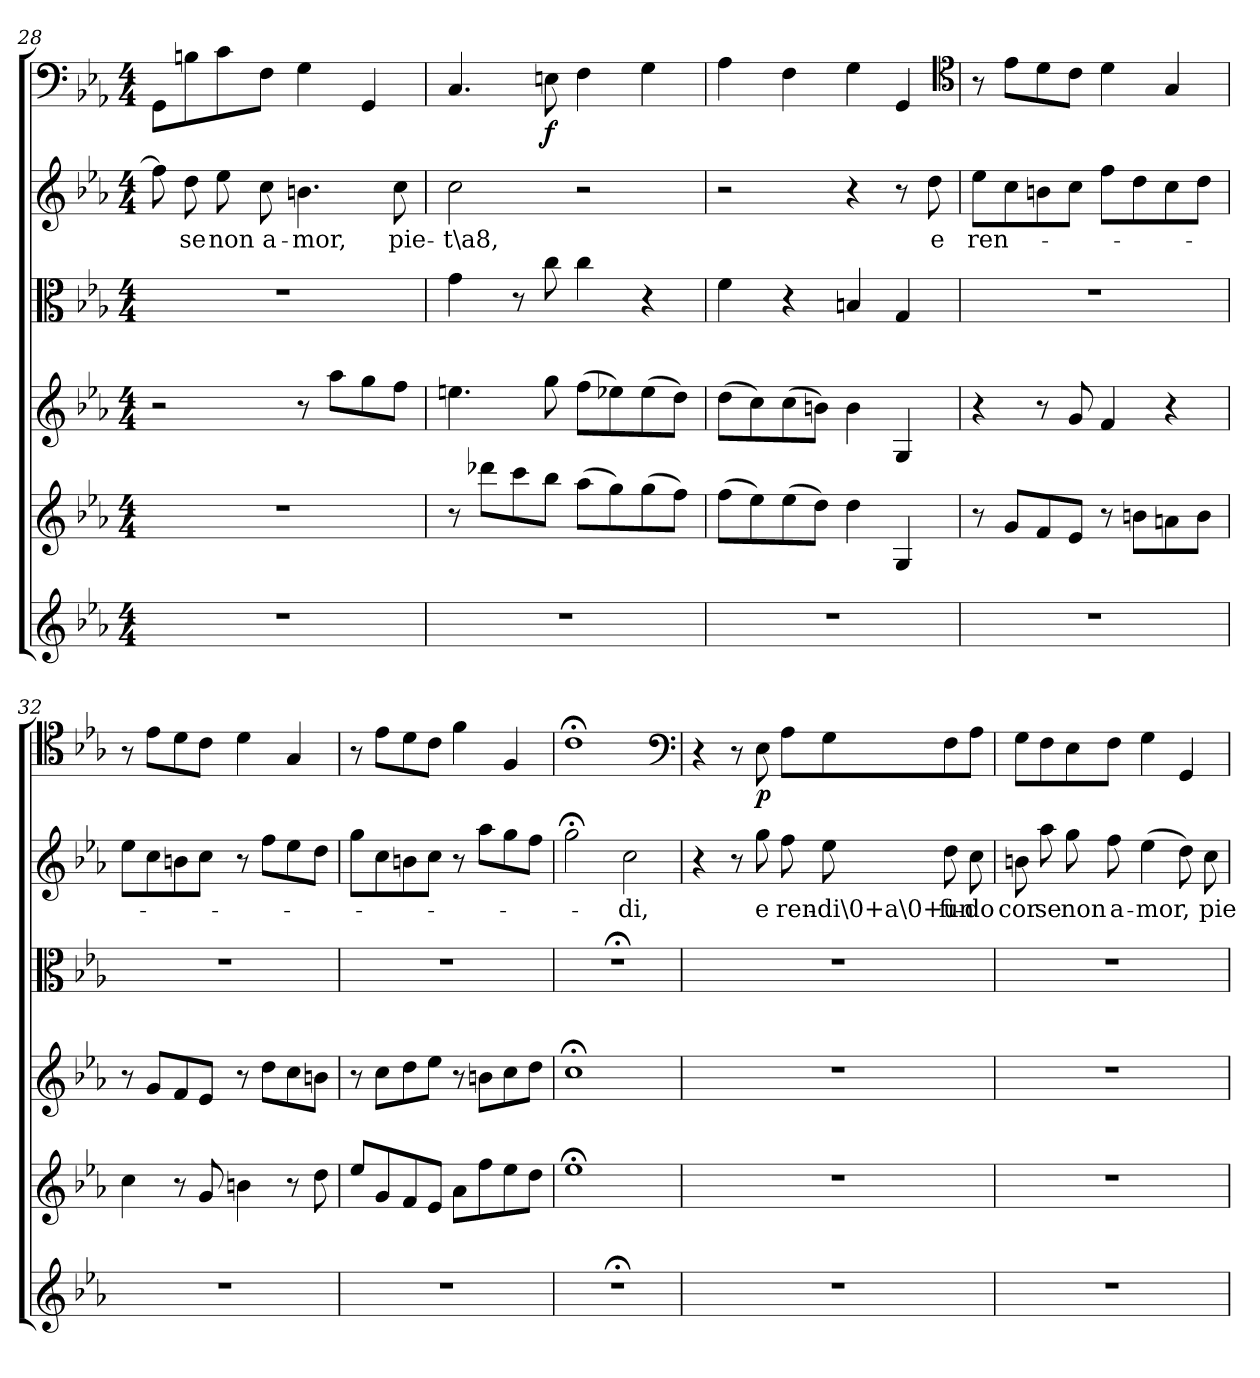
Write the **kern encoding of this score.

**kern	**kern	**kern	**kern	**kern	**text	**kern	**dynam
*part6	*part5	*part4	*part3	*part2	*part2	*part1	*part1
*staff6	*staff5	*staff4	*staff3	*staff2	*staff2	*staff1	*staff1
*clefG2	*clefG2	*clefG2	*clefC3	*clefG2	*	*clefF4	*
*k[b-e-a-]	*k[b-e-a-]	*k[b-e-a-]	*k[b-e-a-]	*k[b-e-a-]	*	*k[b-e-a-]	*
*c:	*c:	*c:	*c:	*c:	*	*c:	*
*M4/4	*M4/4	*M4/4	*M4/4	*M4/4	*	*M4/4	*
=28	=28	=28	=28	=28	=28	=28	=28
1r	1r	2r	1r	8ff\]	.	8GG\L	.
.	.	.	.	8dd\	se	8Bn\	.
.	.	.	.	8ee-\	non	8c\	.
.	.	.	.	8cc\	a-	8F\J	.
.	.	8r	.	4.bn\	-mor,	4G\	.
.	.	8aa-\L	.	.	.	.	.
.	.	8gg\	.	.	.	4GG/	.
.	.	8ff\J	.	8cc\	pie-	.	.
=29	=29	=29	=29	=29	=29	=29	=29
1r	8r	4.een\	4g\	2cc\	-t\a8,	4.C/	.
.	8ddd-X\L	.	.	.	.	.	.
.	8ccc\	.	8r	.	.	.	.
.	8bb-\J	8gg\	8cc\	.	.	8En\	f
.	(8aa-\L	(8ff\L	4cc\	2r	.	4F\	.
.	8gg\)	8ee-X\)	.	.	.	.	.
.	(8gg\	(8ee-\	4r	.	.	4G\	.
.	8ff\J)	8dd\J)	.	.	.	.	.
=30	=30	=30	=30	=30	=30	=30	=30
1r	(8ff\L	(8dd\L	4f\	2r	.	4A-\	.
.	8ee-\)	8cc\)	.	.	.	.	.
.	(8ee-\	(8cc\	4r	.	.	4F\	.
.	8dd\J)	8bn\J)	.	.	.	.	.
.	4dd\	4b\	4Bn/	4r	.	4G\	.
.	4G/	4G/	4G/	8r	.	4GG/	.
.	.	.	.	8dd\	e	.	.
*	*	*	*	*	*	*clefC4	*
=31	=31	=31	=31	=31	=31	=31	=31
1r	8r	4r	1r	8ee-\L	ren-	8r	.
.	8g/L	.	.	8cc\	.	8e-\L	.
.	8f/	8r	.	8bn\	.	8d\	.
.	8e-/J	8g/	.	8cc\J	.	8c\J	.
.	8r	4f/	.	8ff\L	.	4d\	.
.	8bn\L	.	.	8dd\	.	.	.
.	8an\	4r	.	8cc\	.	4G/	.
.	8b\J	.	.	8dd\J	.	.	.
=32	=32	=32	=32	=32	=32	=32	=32
1r	4cc\	8r	1r	8ee-\L	.	8r	.
.	.	8g/L	.	8cc\	.	8e-\L	.
.	8r	8f/	.	8bn\	.	8d\	.
.	8g/	8e-/J	.	8cc\J	.	8c\J	.
.	4bn\	8r	.	8r	.	4d\	.
.	.	8dd\L	.	8ff\L	.	.	.
.	8r	8cc\	.	8ee-\	.	4G/	.
.	8dd\	8bn\J	.	8dd\J	.	.	.
=33	=33	=33	=33	=33	=33	=33	=33
1r	8ee-/L	8r	1r	8gg\L	.	8r	.
.	8g/	8cc\L	.	8cc\	.	8e-\L	.
.	8f/	8dd\	.	8bn\	.	8d\	.
.	8e-/J	8ee-\J	.	8cc\J	.	8c\J	.
.	8a-\L	8r	.	8r	.	4f\	.
.	8ff\	8bn\L	.	8aa-\L	.	.	.
.	8ee-\	8cc\	.	8gg\	.	4F/	.
.	8dd\J	8dd\J	.	8ff\J	.	.	.
=34	=34	=34	=34	=34	=34	=34	=34
1r;<	1ee-;<\	1cc;<\	1r;<	2gg;<\	.	1c;<\	.
.	.	.	.	2cc\	-di,	.	.
*	*	*	*	*	*	*clefF4	*
=35	=35	=35	=35	=35	=35	=35	=35
1r	1r	1r	1r	4r	.	4r	.
.	.	.	.	8r	.	8r	.
.	.	.	.	8gg\	e	8E-\	p
.	.	.	.	8ff\	ren-	8A-\L	.
.	.	.	.	8ee-\	-di\0+a\0+un	8G\	.
.	.	.	.	8dd\	fi-	8F\	.
.	.	.	.	8cc\	-do	8A-\J	.
=36	=36	=36	=36	=36	=36	=36	=36
1r	1r	1r	1r	8bn\	cor	8G\L	.
.	.	.	.	8aa-\	se	8F\	.
.	.	.	.	8gg\	non	8E-\	.
.	.	.	.	8ff\	a-	8F\J	.
.	.	.	.	(4ee-\	-mor,	4G\	.
.	.	.	.	8dd\)	.	4GG/	.
.	.	.	.	8cc\	pie-	.	.
=	=	=	=	=	=	=	=
*-	*-	*-	*-	*-	*-	*-	*-
